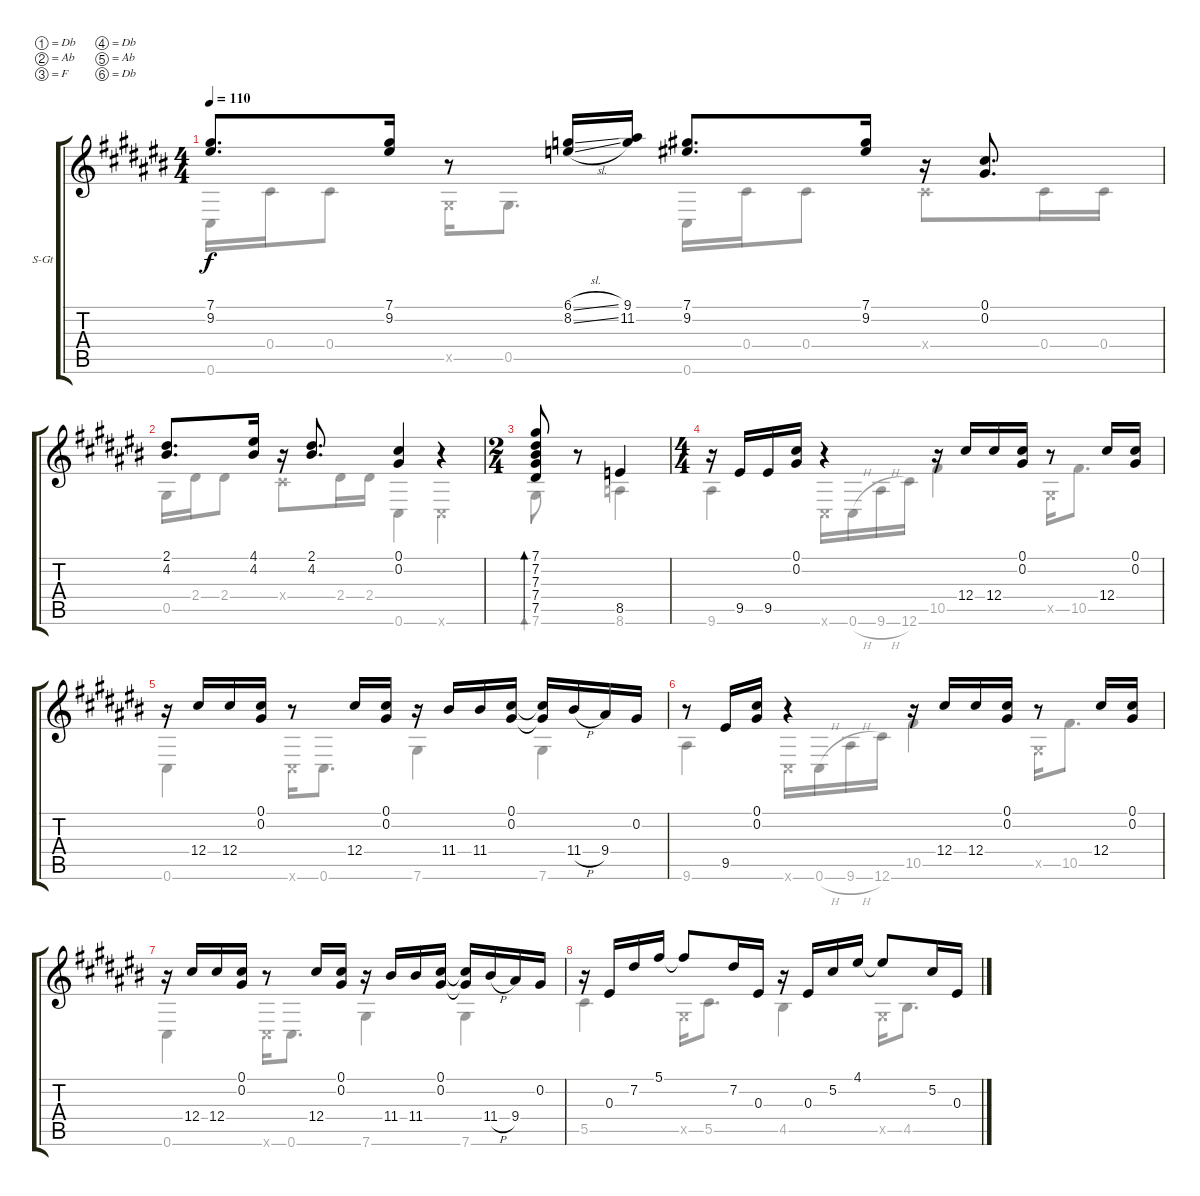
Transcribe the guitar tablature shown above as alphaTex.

\bracketExtendMode groupsimilarinstruments
\firstSystemTrackNameOrientation horizontal
\otherSystemsTrackNameOrientation horizontal
\track ("Track 1" "S-Gt") {instrument acousticguitarsteel}
\staff {score tabs}
\tuning (Db4 Ab3 F3 Db3 Ab2 Db2)
\voice
\ts (4 4)
\tempo 110
\clef g2
\ks c#
(7.1 9.2).8{d dy f} (7.1 9.2).16 r.8 (6.1{sl} 8.2{sl}).16 (9.1 11.2).16 (7.1 9.2).8{d} (7.1 9.2).16 r.16 (0.1 0.2).8{d} |
(2.1 4.2).8{d} (4.1 4.2).16 r.16 (2.1 4.2).8{d} (0.1 0.2).4 r.4 |
\ts (2 4)
\beaming (8 2 2)
(7.1 7.2 7.3 7.4 7.5).8{bd 120} r.8 8.5.4 |
\ts (4 4)
\beaming (8 2 2 2 2)
r.16 9.5.16 9.5.16 (0.1 0.2).16 r.4 r.16 12.4.16 12.4.16 (0.1 0.2).16 r.8 12.4.16 (0.1 0.2).16 |
r.16 12.4.16 12.4.16 (0.1 0.2).16 r.8 12.4.16 (0.1 0.2).16 r.16 11.4.16 11.4.16 (0.1 0.2).16 (0.1{t} 0.2{t}).16 11.4{h}.16 9.4.16 0.2.16 |
r.8 9.5.16 (0.1 0.2).16 r.4 r.16 12.4.16 12.4.16 (0.1 0.2).16 r.8 12.4.16 (0.1 0.2).16 |
r.16 12.4.16 12.4.16 (0.1 0.2).16 r.8 12.4.16 (0.1 0.2).16 r.16 11.4.16 11.4.16 (0.1 0.2).16 (0.1{t} 0.2{t}).16 11.4{h}.16 9.4.16 0.2.16 |
r.16 0.3.16 7.2.16 5.1.16 5.1{t}.8 7.2.16 0.3.16 r.16 0.3.16 5.2.16 4.1.16 4.1{t}.8 5.2.16 0.3.16
\voice
\clef g2
\ottava regular
\simile none
\ks c#
0.6.16{dy f} 0.4.16 0.4.8 0.5{x}.16 0.5.8{d} 0.6.16 0.4.16 0.4.8 0.4{x}.8 0.4.16 0.4.16 |
0.5.16 2.4.16 2.4.8 0.4{x}.8 2.4.16 2.4.16 0.6.4 0.6{x}.4 |
7.6.8{bd 0} r.8 8.6.4 |
9.6.4 0.6{x}.16 0.6{h}.16 9.6{h}.16 12.6.16 10.5.4 0.5{x}.16 10.5.8{d} |
0.6.4 0.6{x}.16 0.6.8{d} 7.6.4 7.6.4 |
9.6.4 0.6{x}.16 0.6{h}.16 9.6{h}.16 12.6.16 10.5.4 0.5{x}.16 10.5.8{d} |
0.6.4 0.6{x}.16 0.6.8{d} 7.6.4 7.6.4 |
5.5.4 0.5{x}.16 5.5.8{d} 4.5.4 0.5{x}.16 4.5.8{d}
